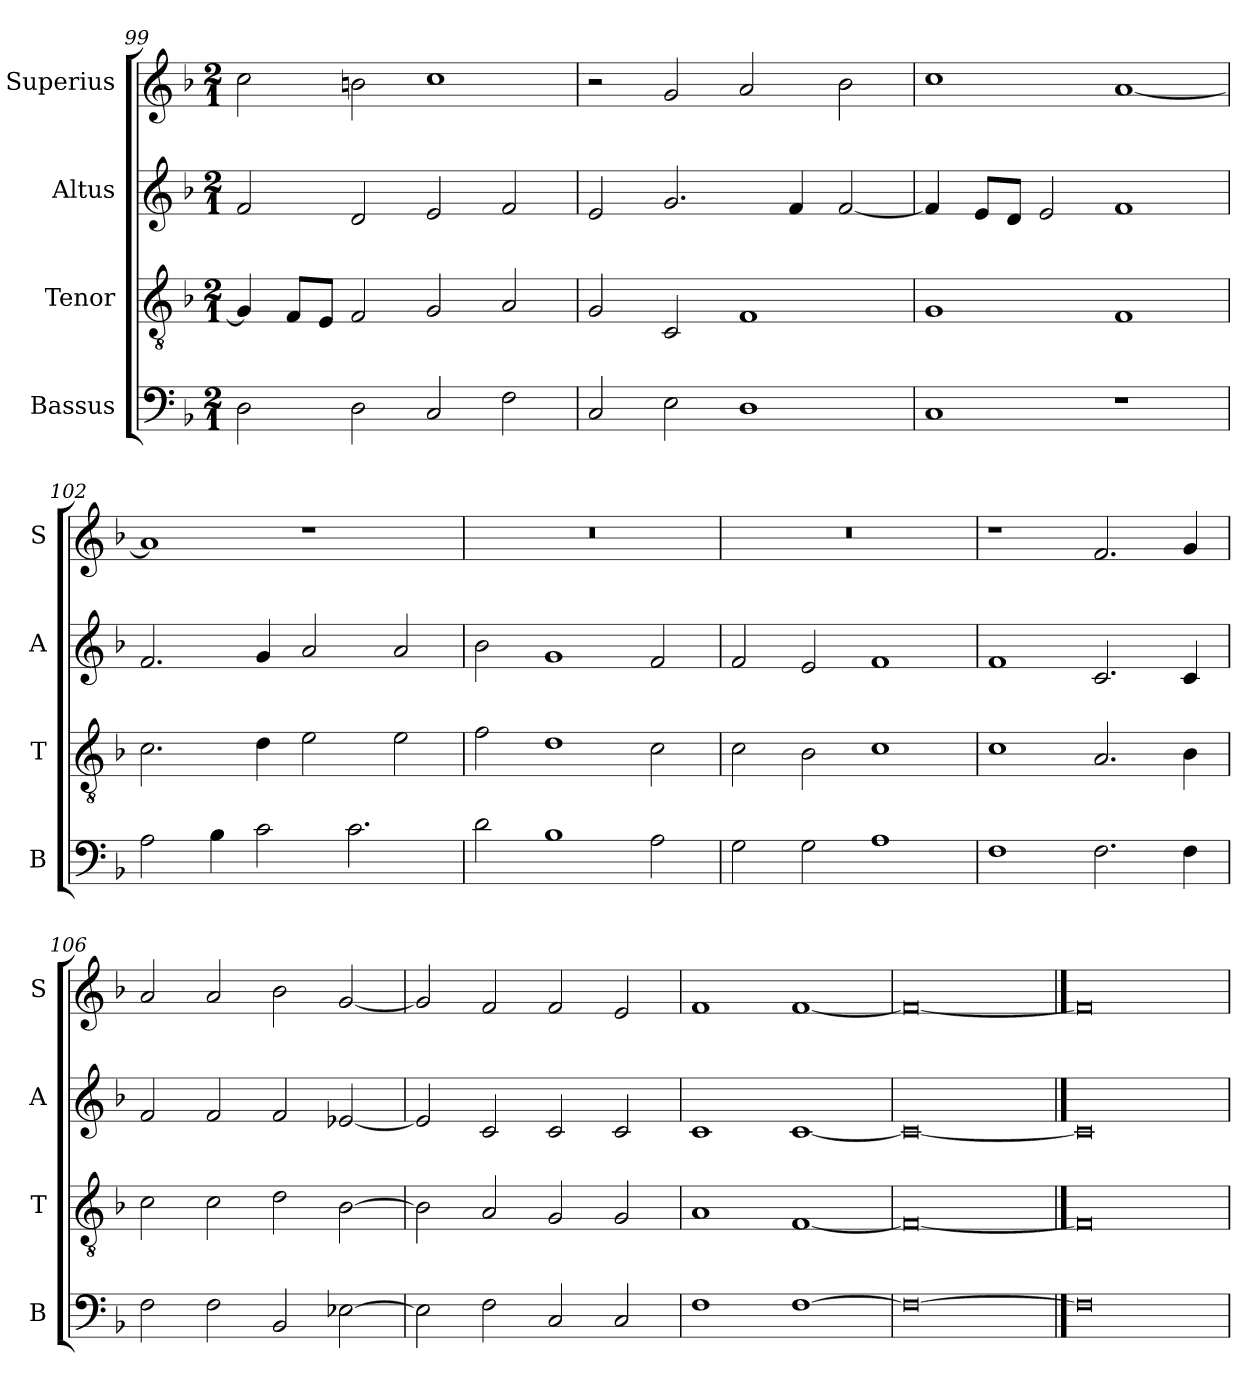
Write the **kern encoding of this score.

**kern	**kern	**kern	**kern
*part4	*part3	*part2	*part1
*staff4	*staff3	*staff2	*staff1
*I"Bassus	*I"Tenor	*I"Altus	*I"Superius
*I'B	*I'T	*I'A	*I'S
*clefF4	*clefGv2	*clefG2	*clefG2
*k[b-]	*k[b-]	*k[b-]	*k[b-]
*F:	*F:	*F:	*F:
*M2/1	*M2/1	*M2/1	*M2/1
=99	=99	=99	=99
2D	4G]	2f	2cc
.	8FL	.	.
.	8EJ	.	.
2D	2F	2d	2bn
2C	2G	2e	1cc
2F	2A	2f	.
=100	=100	=100	=100
2C	2G	2e	2r
2E	2C	2.g	2g
1D	1F	.	2a
.	.	4f	.
.	.	[2f	2b-
=101	=101	=101	=101
1C	1G	4f]	1cc
.	.	8eL	.
.	.	8dJ	.
.	.	2e	.
1r	1F	1f	[1a
=102	=102	=102	=102
2A	2.c	2.f	1a]
4B-	.	.	.
2c	4d	4g	.
.	2e	2a	1r
2.c	.	.	.
.	2e	2a	.
=103	=103	=103	=103
2d	2f	2b-	0r
1B-	1d	1g	.
2A	2c	2f	.
=104	=104	=104	=104
2G	2c	2f	0r
2G	2B-	2e	.
1A	1c	1f	.
=105	=105	=105	=105
1F	1c	1f	1r
2.F	2.A	2.c	2.f
4F	4B-	4c	4g
=106	=106	=106	=106
2F	2c	2f	2a
2F	2c	2f	2a
2BB-	2d	2f	2b-
[2E-X	[2B-	[2e-X	[2g
=107	=107	=107	=107
2E-]	2B-]	2e-]	2g]
2F	2A	2c	2f
2C	2G	2c	2f
2C	2G	2c	2e
=108	=108	=108	=108
1F	1A	1c	1f
[1F	[1F	[1c	[1f
=109	=109	=109	=109
0F_	0F_	0c_	0f_
==110	==110	==110	==110
0F]	0F]	0c]	0f]
=	=	=	=
*-	*-	*-	*-
